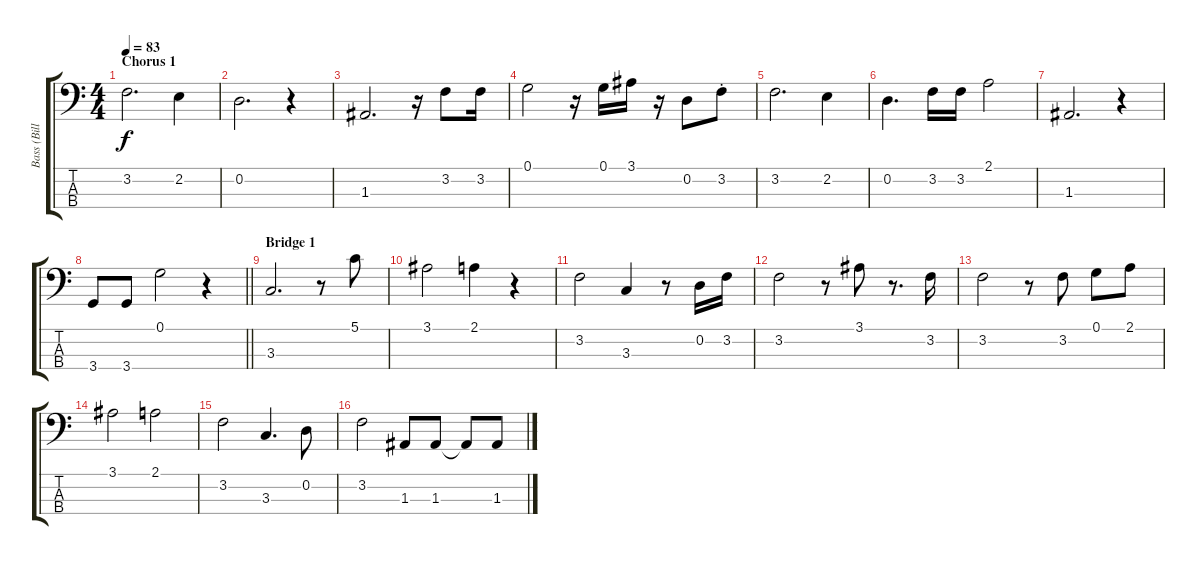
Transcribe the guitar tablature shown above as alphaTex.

\track ("Bass (Bill)" "Bass (Bill") {instrument electricbassfinger}
\staff {score tabs}
\tuning (G2 D2 A1 E1) {hide}
\ts (4 4)
\section ("" "Chorus 1")
\tempo 83
\clef f4
\ks c
3.2.2{d dy f} 2.2.4 |
0.2.2{d} r.4 |
1.3.2{d} r.16 3.2.8 3.2.16 |
0.1.2 r.16 0.1.16 3.1.16 r.16 0.2.8 3.2{st}.8 |
3.2.2{d} 2.2.4 |
0.2.4{d} 3.2.16 3.2.16 2.1.2 |
1.3.2{d} r.4 |
\barLineRight lightlight
3.4.8 3.4.8 0.1.2 r.4 |
\section ("" "Bridge 1")
3.3.2{d} r.8 5.1.8 |
3.1.2 2.1.4 r.4 |
3.2.2 3.3.4 r.8 0.2.16 3.2.16 |
3.2.2 r.8 3.1.8 r.8{d} 3.2.16 |
3.2.2 r.8 3.2.8 0.1.8 2.1.8 |
3.1.2 2.1.2 |
3.2.2 3.3.4{d} 0.2.8 |
3.2.2 1.3.8 1.3.8 1.3{t}.8 1.3.8
